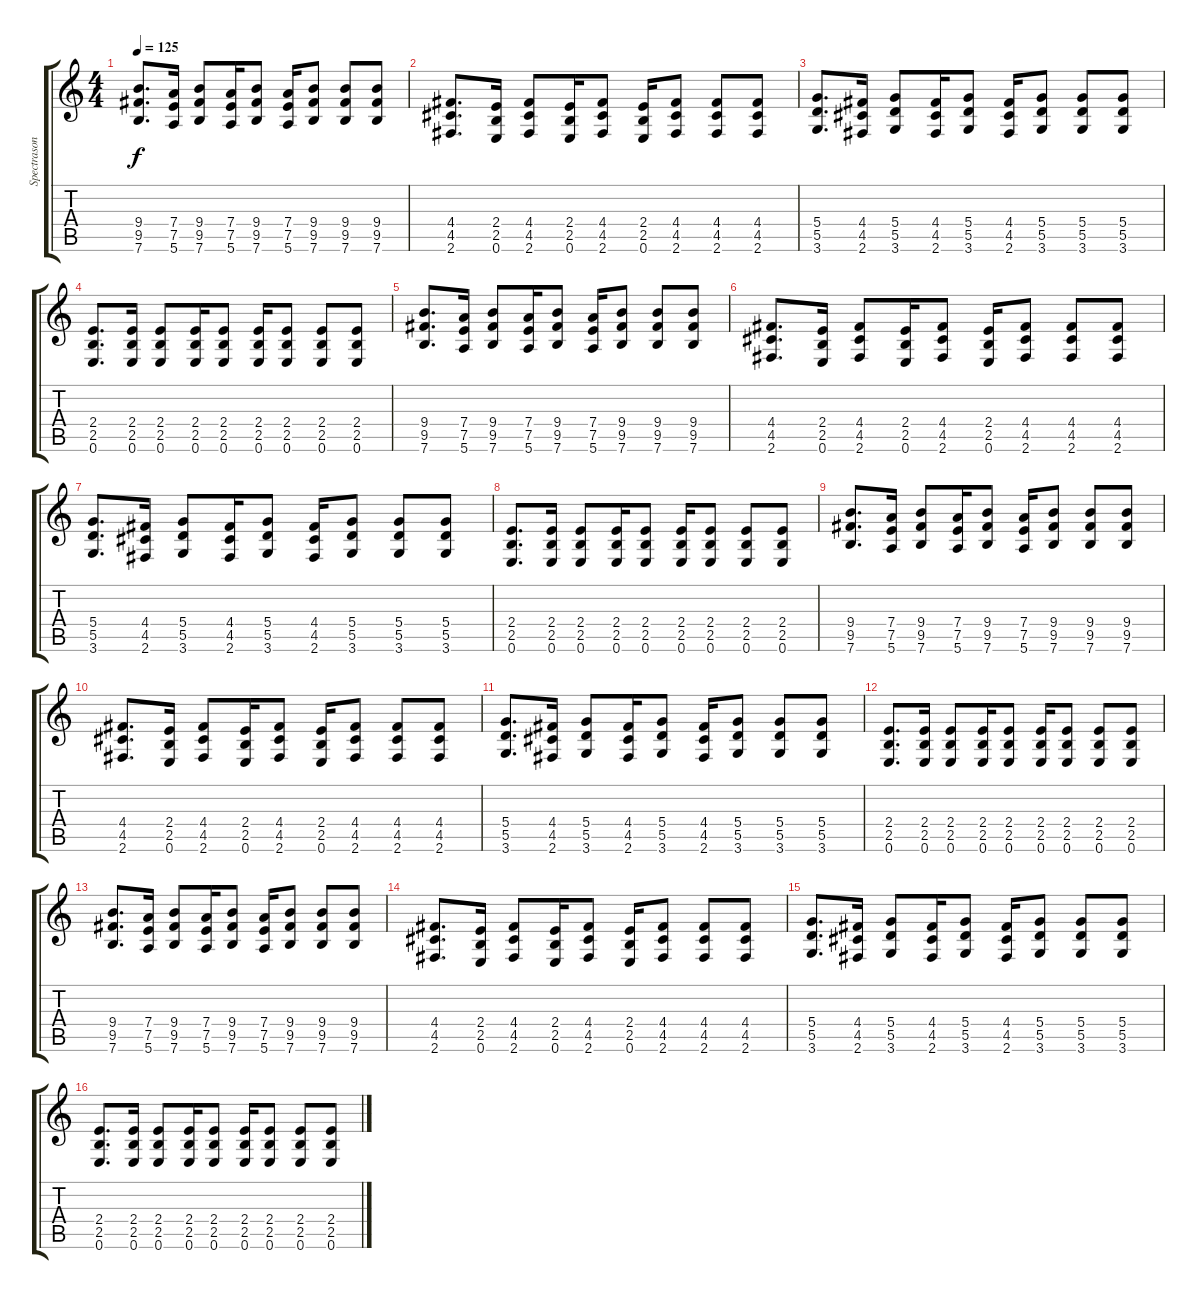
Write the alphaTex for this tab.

\track ("Spectrasonics Omnisphere" "Spectrason") {instrument distortionguitar}
\staff {score tabs}
\tuning (E4 B3 G3 D3 A2 E2) {hide}
\ts (4 4)
\tempo 125
\clef g2
\ks c
(9.4 9.5 7.6).8{d dy f} (7.4 7.5 5.6).16 (9.4 9.5 7.6).8 (7.4 7.5 5.6).16 (9.4 9.5 7.6).8 (7.4 7.5 5.6).16 (9.4 9.5 7.6).8 (9.4 9.5 7.6).8 (9.4 9.5 7.6).8 |
(4.4 4.5 2.6).8{d} (2.4 2.5 0.6).16 (4.4 4.5 2.6).8 (2.4 2.5 0.6).16 (4.4 4.5 2.6).8 (2.4 2.5 0.6).16 (4.4 4.5 2.6).8 (4.4 4.5 2.6).8 (4.4 4.5 2.6).8 |
(5.4 5.5 3.6).8{d} (4.4 4.5 2.6).16 (5.4 5.5 3.6).8 (4.4 4.5 2.6).16 (5.4 5.5 3.6).8 (4.4 4.5 2.6).16 (5.4 5.5 3.6).8 (5.4 5.5 3.6).8 (5.4 5.5 3.6).8 |
(2.4 2.5 0.6).8{d} (2.4 2.5 0.6).16 (2.4 2.5 0.6).8 (2.4 2.5 0.6).16 (2.4 2.5 0.6).8 (2.4 2.5 0.6).16 (2.4 2.5 0.6).8 (2.4 2.5 0.6).8 (2.4 2.5 0.6).8 |
(9.4 9.5 7.6).8{d} (7.4 7.5 5.6).16 (9.4 9.5 7.6).8 (7.4 7.5 5.6).16 (9.4 9.5 7.6).8 (7.4 7.5 5.6).16 (9.4 9.5 7.6).8 (9.4 9.5 7.6).8 (9.4 9.5 7.6).8 |
(4.4 4.5 2.6).8{d} (2.4 2.5 0.6).16 (4.4 4.5 2.6).8 (2.4 2.5 0.6).16 (4.4 4.5 2.6).8 (2.4 2.5 0.6).16 (4.4 4.5 2.6).8 (4.4 4.5 2.6).8 (4.4 4.5 2.6).8 |
(5.4 5.5 3.6).8{d} (4.4 4.5 2.6).16 (5.4 5.5 3.6).8 (4.4 4.5 2.6).16 (5.4 5.5 3.6).8 (4.4 4.5 2.6).16 (5.4 5.5 3.6).8 (5.4 5.5 3.6).8 (5.4 5.5 3.6).8 |
(2.4 2.5 0.6).8{d} (2.4 2.5 0.6).16 (2.4 2.5 0.6).8 (2.4 2.5 0.6).16 (2.4 2.5 0.6).8 (2.4 2.5 0.6).16 (2.4 2.5 0.6).8 (2.4 2.5 0.6).8 (2.4 2.5 0.6).8 |
(9.4 9.5 7.6).8{d} (7.4 7.5 5.6).16 (9.4 9.5 7.6).8 (7.4 7.5 5.6).16 (9.4 9.5 7.6).8 (7.4 7.5 5.6).16 (9.4 9.5 7.6).8 (9.4 9.5 7.6).8 (9.4 9.5 7.6).8 |
(4.4 4.5 2.6).8{d} (2.4 2.5 0.6).16 (4.4 4.5 2.6).8 (2.4 2.5 0.6).16 (4.4 4.5 2.6).8 (2.4 2.5 0.6).16 (4.4 4.5 2.6).8 (4.4 4.5 2.6).8 (4.4 4.5 2.6).8 |
(5.4 5.5 3.6).8{d} (4.4 4.5 2.6).16 (5.4 5.5 3.6).8 (4.4 4.5 2.6).16 (5.4 5.5 3.6).8 (4.4 4.5 2.6).16 (5.4 5.5 3.6).8 (5.4 5.5 3.6).8 (5.4 5.5 3.6).8 |
(2.4 2.5 0.6).8{d} (2.4 2.5 0.6).16 (2.4 2.5 0.6).8 (2.4 2.5 0.6).16 (2.4 2.5 0.6).8 (2.4 2.5 0.6).16 (2.4 2.5 0.6).8 (2.4 2.5 0.6).8 (2.4 2.5 0.6).8 |
(9.4 9.5 7.6).8{d} (7.4 7.5 5.6).16 (9.4 9.5 7.6).8 (7.4 7.5 5.6).16 (9.4 9.5 7.6).8 (7.4 7.5 5.6).16 (9.4 9.5 7.6).8 (9.4 9.5 7.6).8 (9.4 9.5 7.6).8 |
(4.4 4.5 2.6).8{d} (2.4 2.5 0.6).16 (4.4 4.5 2.6).8 (2.4 2.5 0.6).16 (4.4 4.5 2.6).8 (2.4 2.5 0.6).16 (4.4 4.5 2.6).8 (4.4 4.5 2.6).8 (4.4 4.5 2.6).8 |
(5.4 5.5 3.6).8{d} (4.4 4.5 2.6).16 (5.4 5.5 3.6).8 (4.4 4.5 2.6).16 (5.4 5.5 3.6).8 (4.4 4.5 2.6).16 (5.4 5.5 3.6).8 (5.4 5.5 3.6).8 (5.4 5.5 3.6).8 |
(2.4 2.5 0.6).8{d} (2.4 2.5 0.6).16 (2.4 2.5 0.6).8 (2.4 2.5 0.6).16 (2.4 2.5 0.6).8 (2.4 2.5 0.6).16 (2.4 2.5 0.6).8 (2.4 2.5 0.6).8 (2.4 2.5 0.6).8
